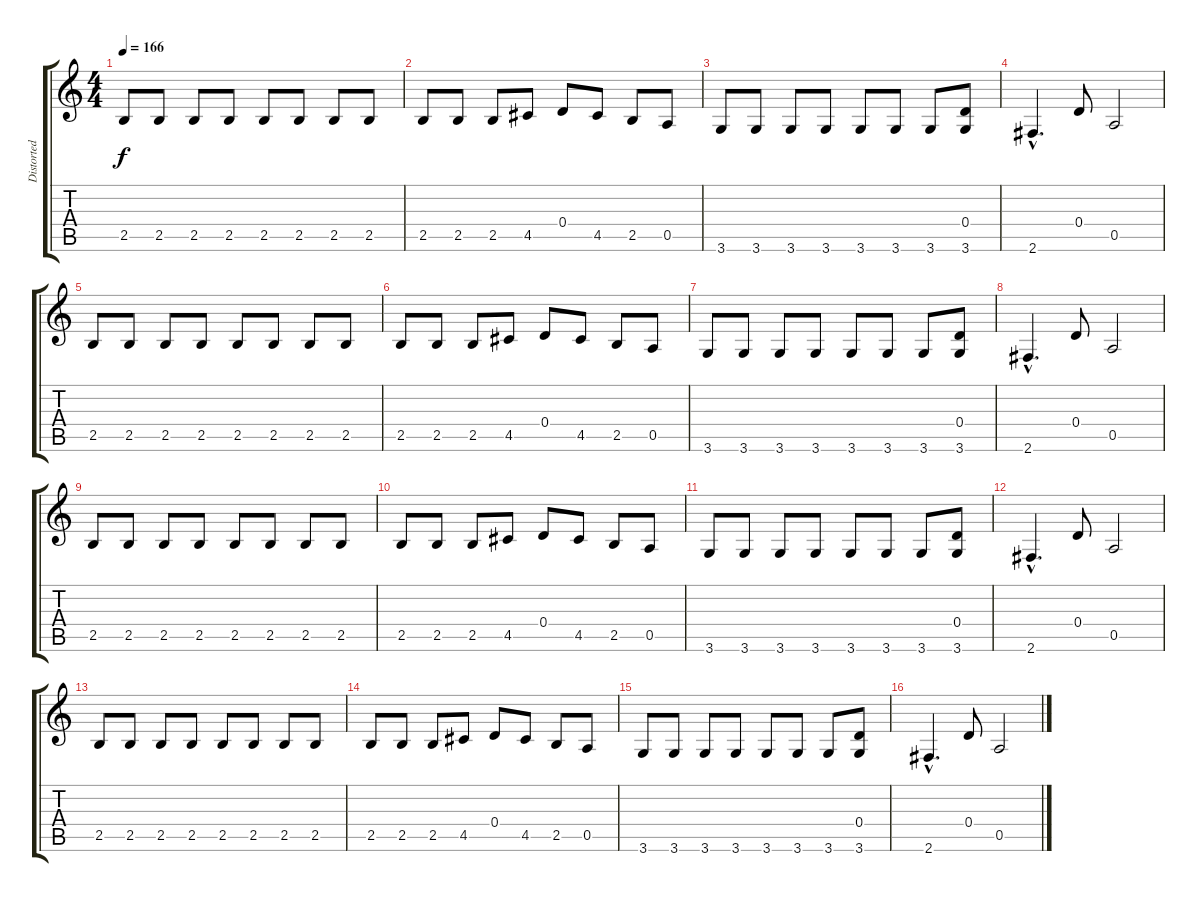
\track ("Distorted guitar" "Distorted ") {instrument distortionguitar}
\staff {score tabs}
\tuning (E4 B3 G3 D3 A2 E2) {hide}
\ts (4 4)
\tempo 166
\clef g2
\ks c
2.5.8{dy f} 2.5.8 2.5.8 2.5.8 2.5.8 2.5.8 2.5.8 2.5.8 |
2.5.8 2.5.8 2.5.8 4.5.8 0.4.8 4.5.8 2.5.8 0.5.8 |
3.6.8 3.6.8 3.6.8 3.6.8 3.6.8 3.6.8 3.6.8 (0.4 3.6).8 |
2.6{hac}.4{d} 0.4.8 0.5.2 |
2.5.8 2.5.8 2.5.8 2.5.8 2.5.8 2.5.8 2.5.8 2.5.8 |
2.5.8 2.5.8 2.5.8 4.5.8 0.4.8 4.5.8 2.5.8 0.5.8 |
3.6.8 3.6.8 3.6.8 3.6.8 3.6.8 3.6.8 3.6.8 (0.4 3.6).8 |
2.6{hac}.4{d} 0.4.8 0.5.2 |
2.5.8 2.5.8 2.5.8 2.5.8 2.5.8 2.5.8 2.5.8 2.5.8 |
2.5.8 2.5.8 2.5.8 4.5.8 0.4.8 4.5.8 2.5.8 0.5.8 |
3.6.8 3.6.8 3.6.8 3.6.8 3.6.8 3.6.8 3.6.8 (0.4 3.6).8 |
2.6{hac}.4{d} 0.4.8 0.5.2 |
2.5.8 2.5.8 2.5.8 2.5.8 2.5.8 2.5.8 2.5.8 2.5.8 |
2.5.8 2.5.8 2.5.8 4.5.8 0.4.8 4.5.8 2.5.8 0.5.8 |
3.6.8 3.6.8 3.6.8 3.6.8 3.6.8 3.6.8 3.6.8 (0.4 3.6).8 |
2.6{hac}.4{d} 0.4.8 0.5.2
